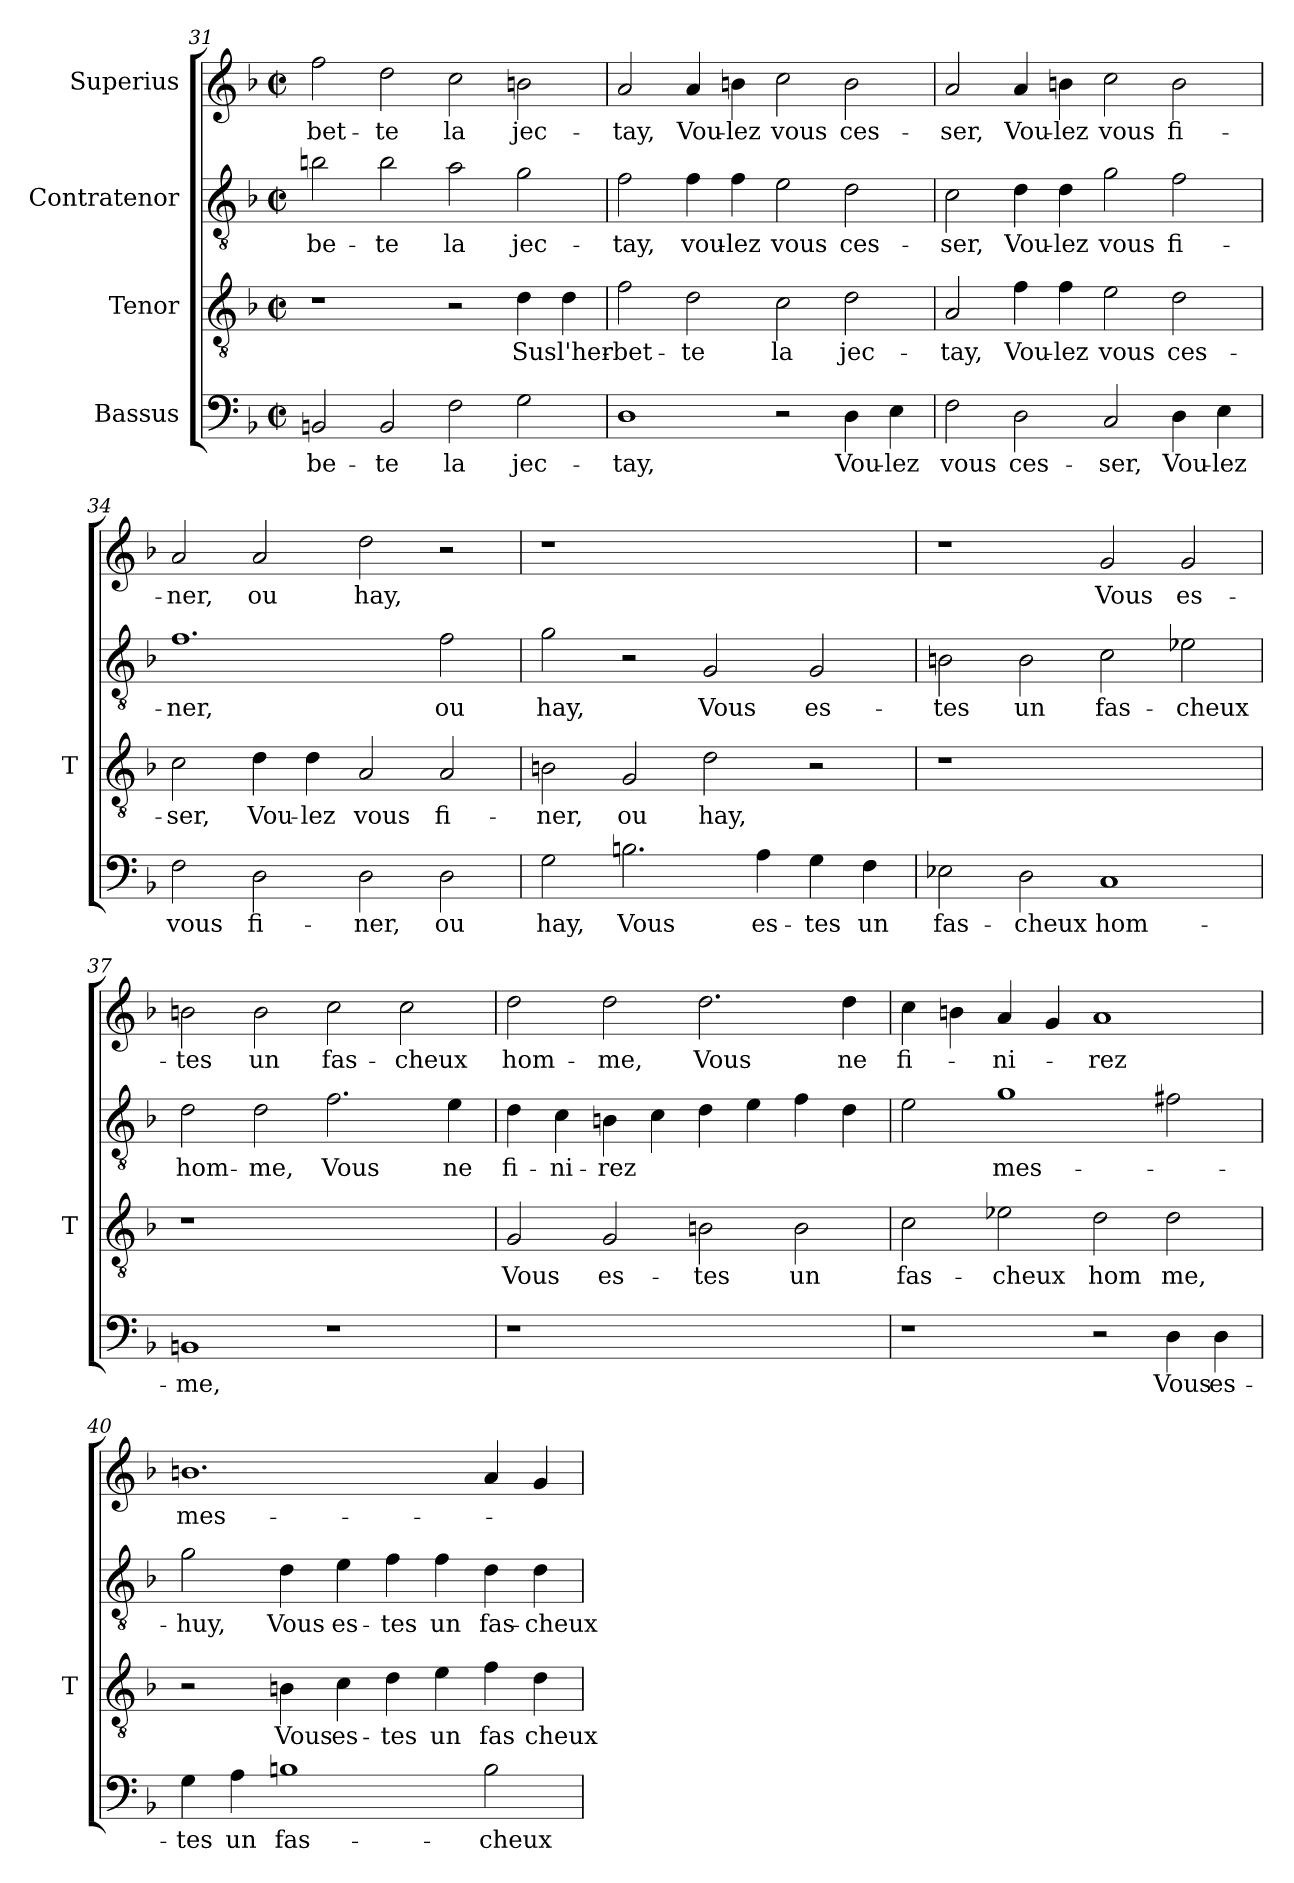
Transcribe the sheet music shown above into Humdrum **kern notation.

**kern	**text	**kern	**text	**kern	**text	**kern	**text
*part4	*part4	*part3	*part3	*part2	*part2	*part1	*part1
*staff4	*staff4	*staff3	*staff3	*staff2	*staff2	*staff1	*staff1
*I"Bassus	*	*I"Tenor	*	*I"Contratenor	*	*I"Superius	*
*	*	*I'T	*	*	*	*	*
*clefF4	*	*clefGv2	*	*clefGv2	*	*clefG2	*
*k[b-]	*	*k[b-]	*	*k[b-]	*	*k[b-]	*
*F:	*	*F:	*	*F:	*	*F:	*
*M2/2	*	*M2/2	*	*M2/2	*	*M2/2	*
*met(c|)	*	*met(c|)	*	*met(c|)	*	*met(c|)	*
=31	=31	=31	=31	=31	=31	=31	=31
2BB	be-	1r	.	2b	be-	2ff	bet-
2BB	-te	.	.	2b	-te	2dd	-te
2F	-la	2r	.	2a	-la	2cc	-la
2G	jec-	4d	-Sus	2g	jec-	2b	jec-
.	.	4d	l'her-	.	.	.	.
=32	=32	=32	=32	=32	=32	=32	=32
1D	-tay,	2f	bet-	2f	-tay,	2a	-tay,
.	.	2d	-te	4f	vou-	4a	Vou-
.	.	.	.	4f	-lez	4b	-lez
2r	.	2c	-la	2e	-vous	2cc	-vous
4D	Vou-	2d	jec-	2d	ces-	2b	ces-
4E	-lez	.	.	.	.	.	.
=33	=33	=33	=33	=33	=33	=33	=33
2F	-vous	2A	-tay,	2c	-ser,	2a	-ser,
2D	ces-	4f	Vou-	4d	Vou-	4a	Vou-
.	.	4f	-lez	4d	-lez	4b	-lez
2C	-ser,	2e	-vous	2g	-vous	2cc	-vous
4D	Vou-	2d	ces-	2f	fi-	2b	fi-
4E	-lez	.	.	.	.	.	.
!!LO:LB:g=z
=34	=34	=34	=34	=34	=34	=34	=34
2F	-vous	2c	-ser,	1.f	-ner,	2a	-ner,
2D	fi-	4d	Vou-	.	.	2a	-ou
.	.	4d	-lez	.	.	.	.
2D	-ner,	2A	-vous	.	.	2dd	-hay,
2D	-ou	2A	fi-	2f	-ou	2r	.
=35	=35	=35	=35	=35	=35	=35	=35
2G	-hay,	2B	-ner,	2g	-hay,	1r	.
2.B	-Vous	2G	-ou	2r	.	.	.
.	.	2d	-hay,	2G	-Vous	1ryy	.
4A	es-	.	.	.	.	.	.
4G	-tes	2r	.	2G	es-	.	.
4F	-un	.	.	.	.	.	.
=36	=36	=36	=36	=36	=36	=36	=36
2E-X	fas-	1r	.	2B	-tes	1r	.
2D	-cheux	.	.	2B	-un	.	.
1C	hom-	1ryy	.	2c	fas-	2g	-Vous
.	.	.	.	2e-X	-cheux	2g	es-
=37	=37	=37	=37	=37	=37	=37	=37
1BB	-me,	1r	.	2d	hom-	2b	-tes
.	.	.	.	2d	-me,	2b	-un
1r	.	1ryy	.	2.f	-Vous	2cc	fas-
.	.	.	.	.	.	2cc	-cheux
.	.	.	.	4e	-ne	.	.
=38	=38	=38	=38	=38	=38	=38	=38
1r	.	2G	-Vous	4d	fi-	2dd	hom-
.	.	.	.	4c	ni-	.	.
.	.	2G	es-	4B	-rez	2dd	-me,
.	.	.	.	4c	.	.	.
1ryy	.	2B	-tes	4d	.	2.dd	-Vous
.	.	.	.	4e	.	.	.
.	.	2B	-un	4f	.	.	.
.	.	.	.	4d	.	4dd	-ne
!!LO:PB:g=z
=39	=39	=39	=39	=39	=39	=39	=39
1r	.	2c	fas-	2e	.	4cc	fi-
.	.	.	.	.	.	4b	.
.	.	2e-X	-cheux	1g	mes-	4a	ni-
.	.	.	.	.	.	4g	.
2r	.	2d	-hom	.	.	1a	-rez
4D	-Vous	2d	-me,	2f#X	.	.	.
4D	es-	.	.	.	.	.	.
=40	=40	=40	=40	=40	=40	=40	=40
4G	-tes	2r	.	2g	-huy,	1.b	mes-
4A	-un	.	.	.	.	.	.
1B	fas-	4B	-Vous	4d	-Vous	.	.
.	.	4c	es-	4e	es-	.	.
.	.	4d	-tes	4f	-tes	.	.
.	.	4e	-un	4f	-un	.	.
2B	-cheux	4f	-fas	4d	fas-	4a	.
.	.	4d	-cheux	4d	-cheux	4g	.
=	=	=	=	=	=	=	=
*-	*-	*-	*-	*-	*-	*-	*-
